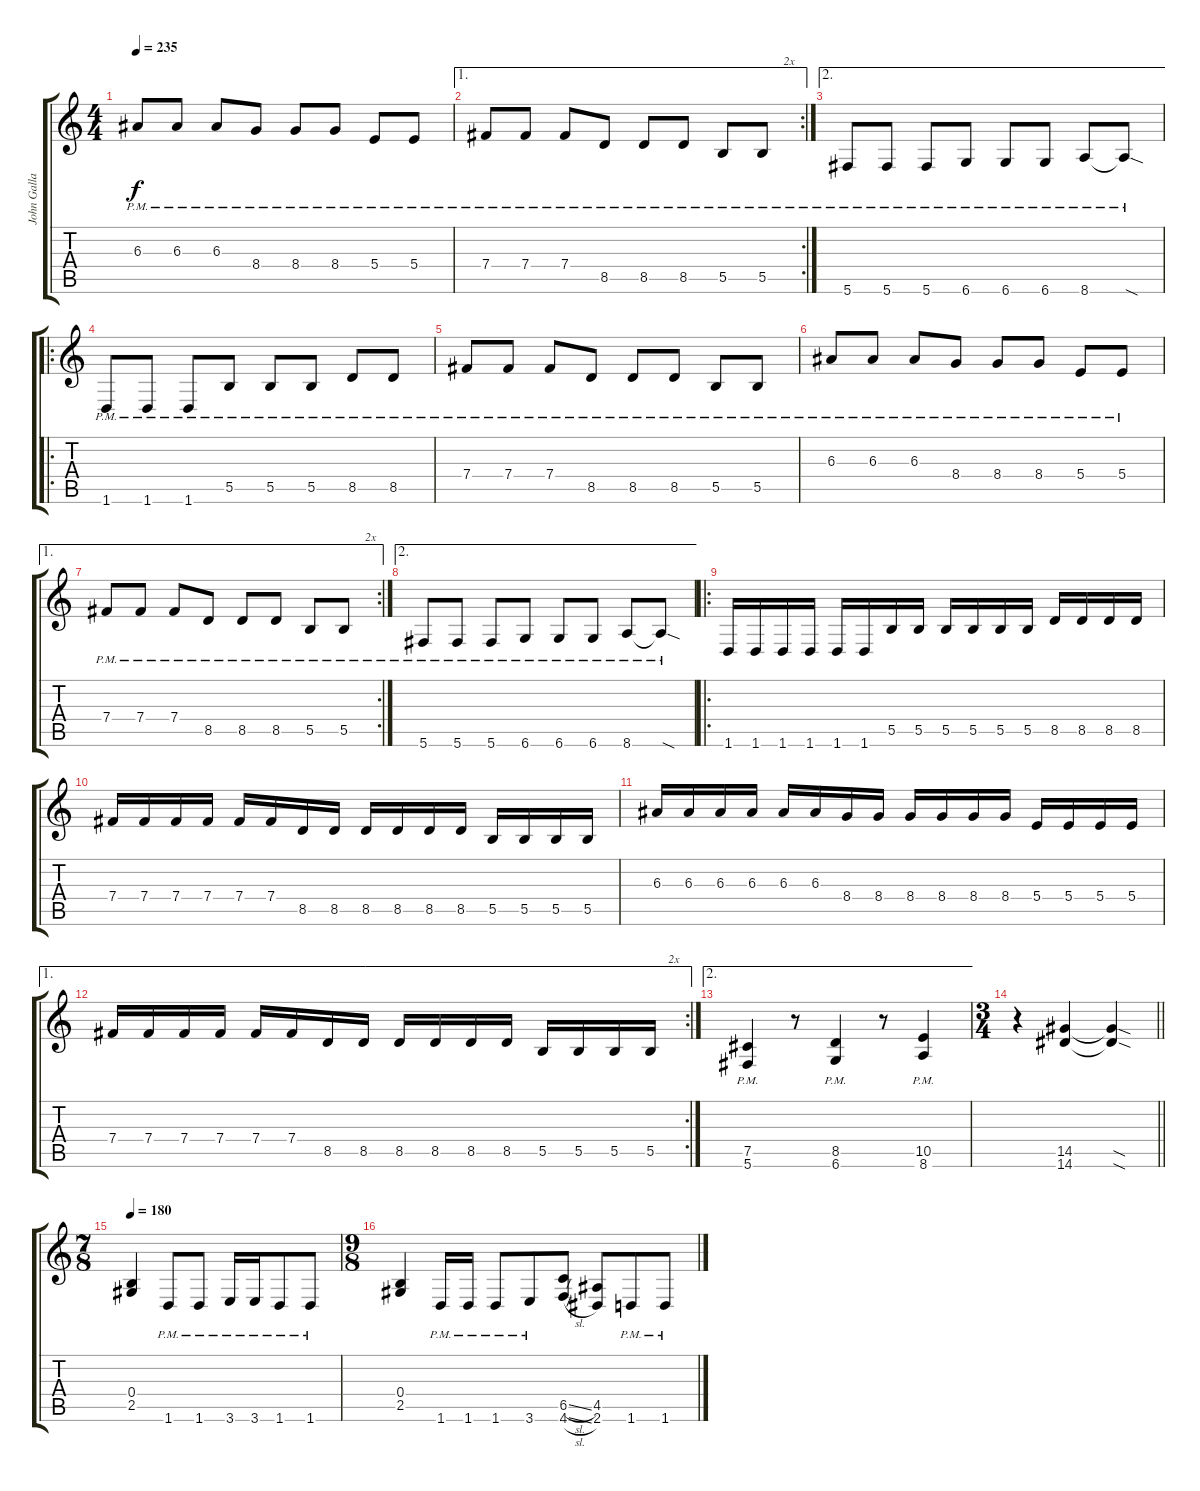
\track ("John Gallagher" "John Galla") {instrument overdrivenguitar}
\staff {score tabs}
\tuning (Db4 Ab3 E3 B2 Gb2 Db2) {hide}
\ts (4 4)
\tempo 235
\clef g2
\ks c
6.3{pm}.8{dy f} 6.3{pm}.8 6.3{pm}.8 8.4{pm}.8 8.4{pm}.8 8.4{pm}.8 5.4{pm}.8 5.4{pm}.8 |
\ae 1
\rc 2
7.4{pm}.8 7.4{pm}.8 7.4{pm}.8 8.5{pm}.8 8.5{pm}.8 8.5{pm}.8 5.5{pm}.8 5.5{pm}.8{txt "       2x"} |
\ae 2
5.6{pm}.8 5.6{pm}.8 5.6{pm}.8 6.6{pm}.8 6.6{pm}.8 6.6{pm}.8 8.6{pm}.8 8.6{sod pm t}.8 |
\ro
1.6{pm}.8 1.6{pm}.8 1.6{pm}.8 5.5{pm}.8 5.5{pm}.8 5.5{pm}.8 8.5{pm}.8 8.5{pm}.8 |
7.4{pm}.8 7.4{pm}.8 7.4{pm}.8 8.5{pm}.8 8.5{pm}.8 8.5{pm}.8 5.5{pm}.8 5.5{pm}.8 |
6.3{pm}.8 6.3{pm}.8 6.3{pm}.8 8.4{pm}.8 8.4{pm}.8 8.4{pm}.8 5.4{pm}.8 5.4{pm}.8 |
\ae 1
\rc 2
7.4{pm}.8 7.4{pm}.8 7.4{pm}.8 8.5{pm}.8 8.5{pm}.8 8.5{pm}.8 5.5{pm}.8 5.5{pm}.8{txt "       2x"} |
\ae 2
5.6{pm}.8 5.6{pm}.8 5.6{pm}.8 6.6{pm}.8 6.6{pm}.8 6.6{pm}.8 8.6{pm}.8 8.6{sod pm t}.8 |
\ro
1.6.16 1.6.16 1.6.16 1.6.16 1.6.16 1.6.16 5.5.16 5.5.16 5.5.16 5.5.16 5.5.16 5.5.16 8.5.16 8.5.16 8.5.16 8.5.16 |
7.4.16 7.4.16 7.4.16 7.4.16 7.4.16 7.4.16 8.5.16 8.5.16 8.5.16 8.5.16 8.5.16 8.5.16 5.5.16 5.5.16 5.5.16 5.5.16 |
6.3.16 6.3.16 6.3.16 6.3.16 6.3.16 6.3.16 8.4.16 8.4.16 8.4.16 8.4.16 8.4.16 8.4.16 5.4.16 5.4.16 5.4.16 5.4.16 |
\ae 1
\rc 2
7.4.16 7.4.16 7.4.16 7.4.16 7.4.16 7.4.16 8.5.16 8.5.16 8.5.16 8.5.16 8.5.16 8.5.16 5.5.16 5.5.16 5.5.16 5.5.16{txt "      2x"} |
\ae 2
(7.5{pm} 5.6{pm}).4 r.8 (8.5{pm} 6.6{pm}).4 r.8 (10.5{pm} 8.6{pm}).4 |
\ts (3 4)
\barLineRight lightlight
r.4 (14.5 14.6).4 (14.5{sod t} 14.6{sod t}).4 |
\ts (7 8)
\tempo 180
(0.4 2.5).4 1.6{pm}.8 1.6{pm}.8 3.6{pm}.16 3.6{pm}.16 1.6{pm}.8 1.6{pm}.8 |
\ts (9 8)
(0.4 2.5).4 1.6{pm}.16 1.6{pm}.16 1.6{pm}.8 3.6{pm}.8 (6.5{sl} 4.6{sl}).8 (4.5 2.6).8 1.6{pm}.8 1.6{pm}.8
